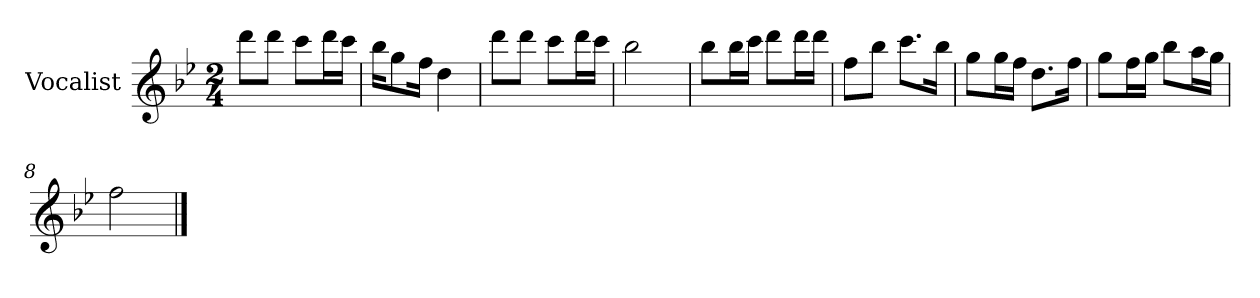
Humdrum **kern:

**kern
*part1
*staff1
*I"Vocalist
*k[b-e-]
*B-:
*M2/4
=
8dddL
8dddJ
8cccL
16dddL
16cccJJ
=1
16bb-KL
8gg
16ffJk
4dd
=2
8dddL
8dddJ
8cccL
16dddL
16cccJJ
=3
2bb-
=4
8bb-L
16bb-L
16cccJJ
8dddL
16dddL
16dddJJ
=5
8ffL
8bb-J
8.cccL
16bb-Jk
=6
8ggL
16ggL
16ffJJ
8.ddL
16ffJk
=7
8ggL
16ffL
16ggJJ
8bb-L
16aaL
16ggJJ
=8
2ff
==
*-
